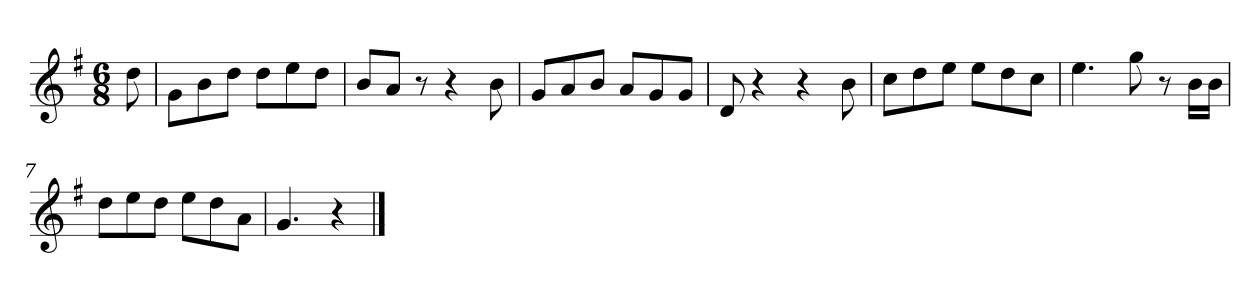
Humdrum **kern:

**kern
*part1
*staff1
*k[f#]
*M6/8
*MM120
=
8dd
=1
8gL
8b
8ddJ
8ddL
8ee
8ddJ
=2
8bL
8aJ
8r
4r
8b
=3
8gL
8a
8bJ
8aL
8g
8gJ
=4
8d
4r
4r
8b
=5
8ccL
8dd
8eeJ
8eeL
8dd
8ccJ
=6
4.ee
8gg
8r
16bLL
16bJJ
=7
8ddL
8ee
8ddJ
8eeL
8dd
8aJ
=8
4.g
4r
==
*-
